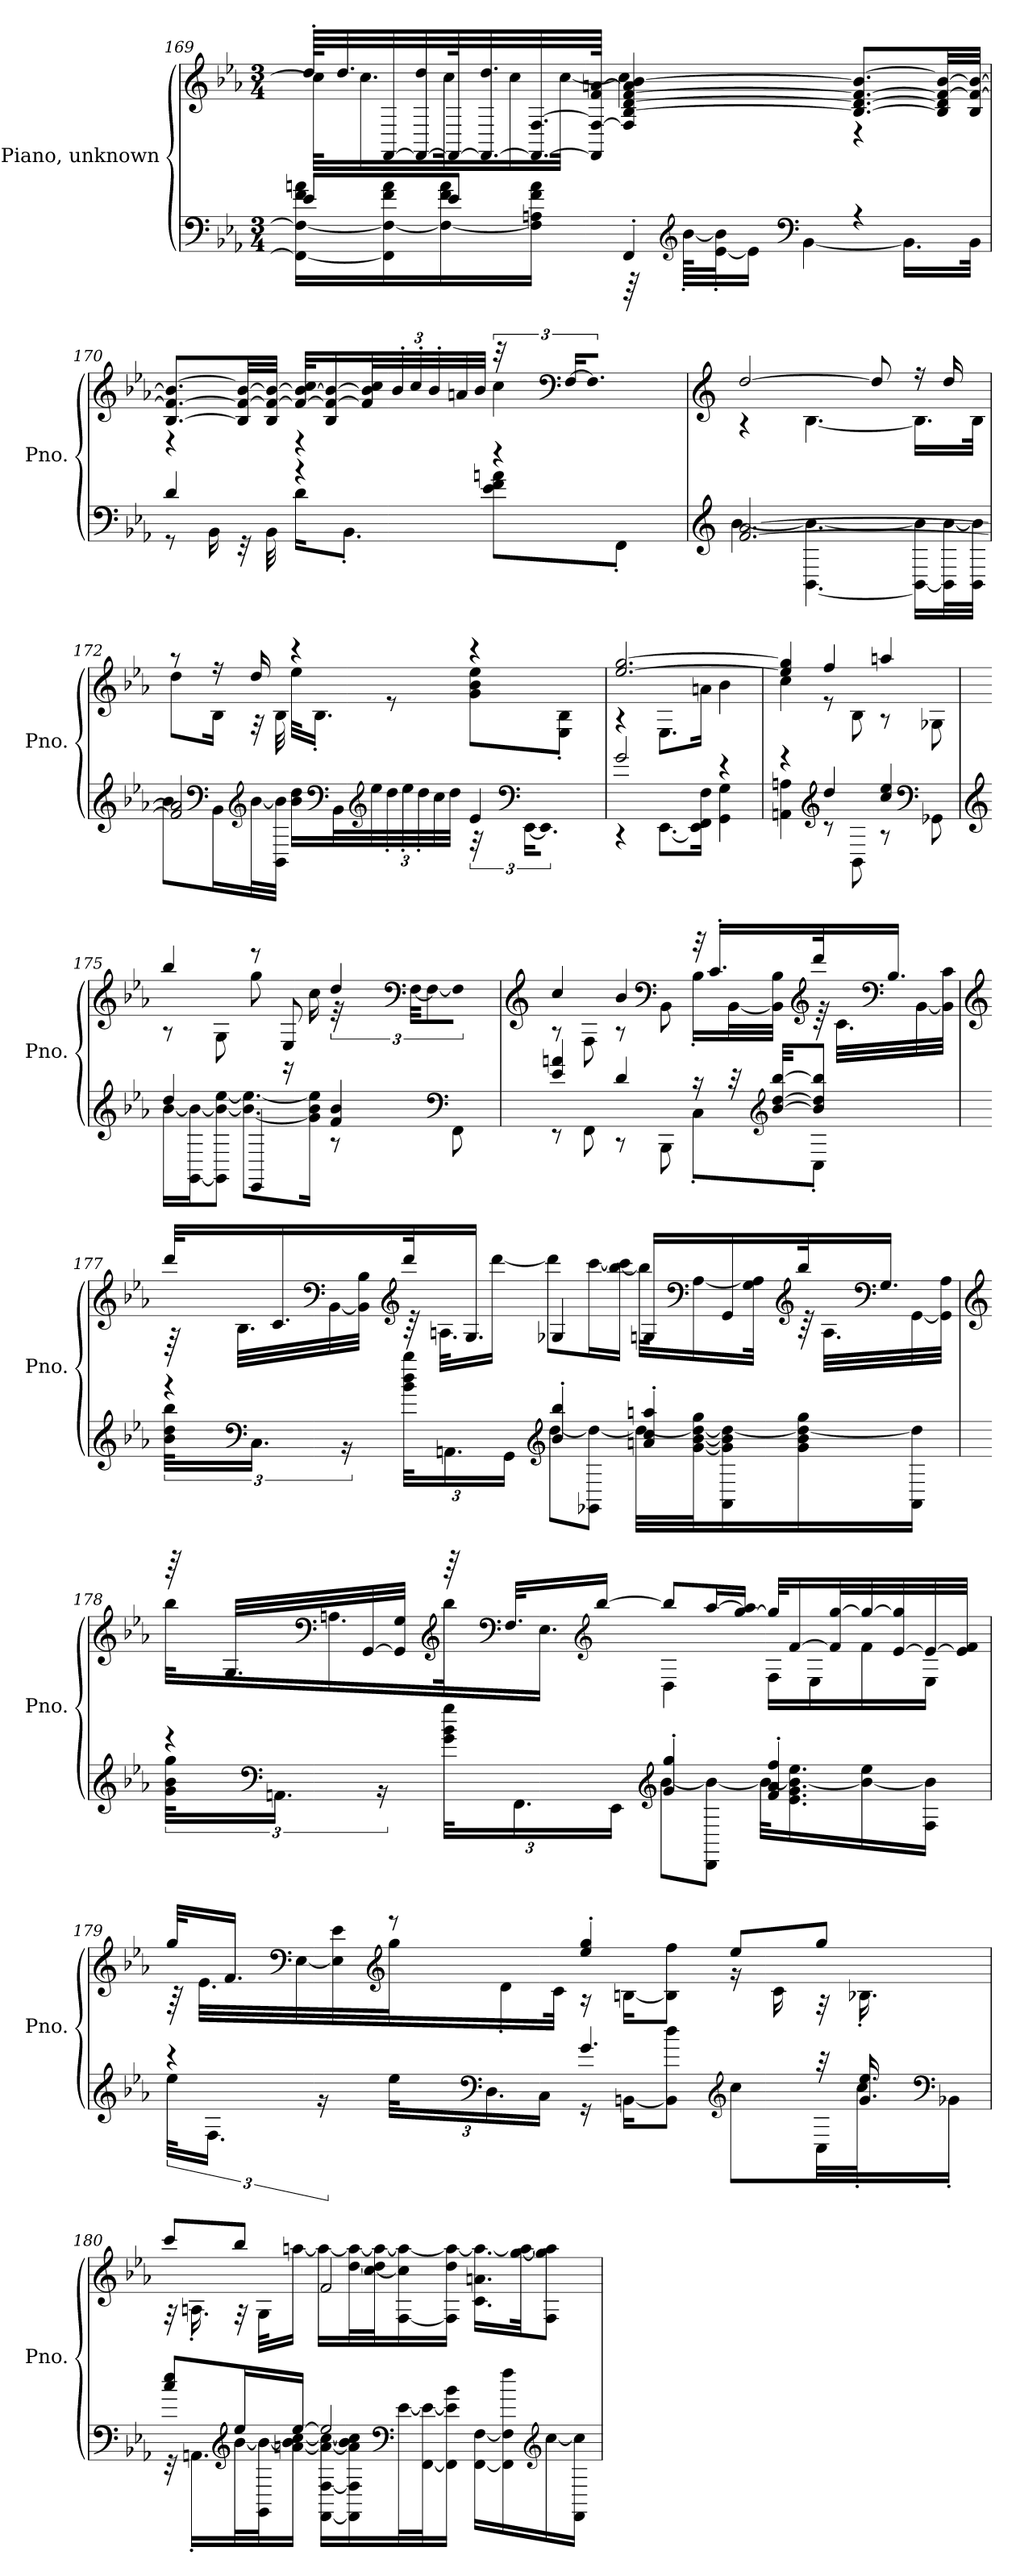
**kern	**kern
*part1	*part1
*staff2	*staff1
*I"Piano, unknown	*
*I'Pno.	*
!!LO:LB:g=z
*clefF4	*clefG2
*k[b-e-a-]	*k[b-e-a-]
*M3/4	*M3/4
=169	=169
*^	*^
8e-/L	16FF\_ 16F\_ 16f\ 16an\LL	64dd'/KLLL	32cc\KLL]
.	.	32.dd/	.
.	.	.	16.cc\
.	16FF\] 16F\_ 16f\ 16a\	[32FF/	.
.	.	32FF/_ 32dd/	.
8e-/J	16F\_ 16f\ 16a\	64FF/K_	32cc\K
.	.	32.FF/_ 32.dd/	.
.	.	.	16cc\
.	16F\] 16An\ 16f\ 16a\JJ	32.FF/_ [32.F/	.
.	.	.	[32cc\JJk
.	.	64FF/] 64F/_ 64f/ [64an/JJJk	.
4FF'/	64r	4F/] [4B-/ [4d/ [4f/ 4a/] [4b-/	4cc\]
*clefG2	*	*	*
.	[64b-'\KLLL	.	.
.	[32e-\' 32b-\]'J	.	.
.	16e-\JJ]	.	.
*clefF4	*	*	*
.	[4BB-\	.	.
4r	.	8.B-/_ 8.d/_ 8.f/_ 8.b-/_L	4r
.	16.BB-\LL]	.	.
.	.	32B-/] 32d/] 32f/_ 32b-/_LL	.
.	32BB-\JJk	32B-/ 32f/_ 32b-/_JJJ	.
!!LO:LB:g=z	!!
=170	=170	=170	=170
4d/	8r	[8.B-/ 8.f/_ 8.b-/_L	4r
.	16BB-\	.	.
.	32r	32B-/] 32f/_ 32b-/_LL	.
.	32BB-\	32B-/ 32f/_ 32b-/_JJJ	.
4r	16d\KL	32f/_ 32b-/_ 32cc/KLL	4r
.	.	16B-/ 16f/_ 16b-/_	.
.	8.BB-'\J	.	.
.	.	32f/] 32b-/] 32cc/L	.
*	*	*Xbrackettup	*
.	.	48b-'/	.
.	.	48cc'/	.
.	.	48b-'/	.
.	.	32an/	.
.	.	32b-/JJJ	.
*	*	*brackettup	*
4r	8e-\ 8f\ 8an\L	48r	4cc\
*	*	*clefF4	*
.	.	[24F/KL	.
.	.	8.F/J]	.
.	8FF'\J	.	.
=171	=171	=171	=171
*clefG2	*	*clefG2	*
[2.f/ [2.a-/	[4b-\	[2dd/	4r
.	[4.BB-\ 4.b-\_	.	[4.B-\
.	.	8dd/]	.
.	16BB-\_ 16b-\]LL	16r	16.B-\LL]
.	32BB-\] [32b-\L	16dd/	.
.	32BB-\ 32b-\]JJJ	.	32B-\JJk
!!LO:LB:g=z	!!
=172	=172	=172	=172
2f/] 2a-/]	8b-\L	8r	8dd\L
*clefF4	*	*	*
.	16BB-\L	16r	16B-\Jk
*clefG2	*	*	*
.	[32b-\L	16dd/	32r
.	32BB-\ 32b-\]JJJ	.	32B-\
.	16b-\ 16dd\LL	4r	32ee-\KLL
.	.	.	16.B-'\JJ
*clefF4	*	*	*
.	32BB-\L	.	.
*clefG2	*	*	*
.	32ee-\	.	.
*	*Xbrackettup	*	*
.	48dd'\	.	8r
.	48ee-'\	.	.
.	48dd'\	.	.
.	32cc\	.	.
.	32dd\JJJ	.	.
*	*brackettup	*	*
4e-/	48r	4r	8g\ 8b-\ 8ee-\L
*clefF4	*	*	*
.	[24EE-\KL	.	.
.	8.EE-\J]	.	.
.	.	.	8E-\' 8B-\'J
=173	=173	=173	=173
2g/	4r	[2.ee-/ [2.gg/	4r
.	[8.EE-\L	.	8.E-\L
.	16EE-\] 16FF\ 16F\Jk	.	16an\Jk
4r	4GG\ 4G\	.	4b-\
=174	=174	=174	=174
4r	4AAn\ 4An\	4ee-/] 4gg/]	4cc\
*clefG2	*	*	*
4dd/	8r	4ff/	8r
.	8BB-\	.	8B-\
4cc/ 4ee-/	8r	4aan/	8r
*clefF4	*	*	*
.	8GG-X\	.	8G-X\
!!LO:LB:g=z	!!
=175	=175	=175	=175
*clefG2	*	*	*
4dd/	[16b-\LL	4bb-/	8r
.	[16GG\ 16b-\_J	.	.
.	8GG\] 8b-\_ [8ee-\J	.	8G\
4EE-/	8.b-\_ 8.ee-\_L	8r	8gg\
.	.	8E-/	16r
.	16g\ 16b-\] 16ee-\]Jk	.	16cc\
4f/ 4b-/	8r	4dd/	48r
*	*	*clefF4	*
.	.	.	[48F\KKL
.	.	.	12F\_
*clefF4	*	*	*
.	8FF\	.	8F\J]
=176	=176	=176	=176
*	*	*clefG2	*
4e-/ 4an/	8r	4cc/	8r
.	8FF\	.	8F\
4d/	8r	4b-/	8r
*	*	*clefF4	*
.	8BBB-\	.	8BB-\
16r	8C'\L	32r	16B-'\LL
.	.	16.c'/LL	.
32r	.	.	[32BB-\L
*clefG2	*	*	*
[32b-/ [32dd/ [32bb-/KKL	.	.	32BB-\] 32B-\JJJ
*	*	*clefG2	*
8b-/] 8dd/] 8bb-/]J	8C'\J	32ddd/K	64r
.	.	.	32.c\LLL
*	*	*clefF4	*
.	.	16.B-/JJ	.
.	.	.	[32BB-\
.	.	.	32BB-\] 32c\JJJ
!!LO:PB:g=z	!!
=177	=177	=177	=177
*	*	*clefG2	*
4r	48b-\ 48dd\ 48bb-\KLL	32ddd/KLL	64r
.	.	.	32.B-\LLL
*clefF4	*	*	*
.	24.C\JJ	.	.
.	.	16.c/	.
*	*	*clefF4	*
.	.	.	[32BB-\
.	24r	.	.
.	.	.	32BB-\] 32B-\JJJ
*	*	*clefG2	*
*	*Xbrackettup	*	*
.	48b-\ 48dd\ 48bb-\KLL	32ddd/K	64r
.	.	.	32.An\KLL
.	24.AAn\	.	.
.	.	16.G/JJ	.
.	.	.	[16ddd\JJ
.	24GG\JJ	.	.
*clefG2	*	*	*
4b-/' 4bb-/'	[8dd\L	4G-X/	8ddd\L]
.	8GG-X\ 8dd\_J	.	[16ccc\L
.	.	.	[16bb-\ 16ccc\]JJ
4an/' 4cc/' 4aan/'	32dd\LLL_	16Gn/LL	32bb-\KLL]
*	*	*clefF4	*
.	[32g\ [32b-\ 32dd\_ 32gg\J	.	[16A\
.	16AA\ 16g\] 16b-\] 16dd\_	16GG/	.
.	.	.	32G\ 32A\]JJk
*	*	*clefG2	*
.	16g\ 16b-\ 16dd\_ 16gg\	32bb-/K	64r
.	.	.	32.A\LLL
*	*	*clefF4	*
.	.	16.G/JJ	.
.	16AA\ 16dd\]JJ	.	[32GG\
.	.	.	32GG\] 32A\JJJ
!!LO:LB:g=z	!!
=178	=178	=178	=178
*	*	*clefG2	*
*	*brackettup	*	*
4r	48g\ 48b-\ 48gg\KLL	64r	32bb-\KLL
.	.	32.G/LLL	.
*clefF4	*	*	*
.	24.AAn\JJ	.	.
*	*	*clefF4	*
.	.	.	16.An\
.	.	[32GG/	.
.	24r	.	.
.	.	32GG/] 32G/JJJ	.
*	*	*clefG2	*
*	*Xbrackettup	*	*
.	48g\ 48b-\ 48gg\KLL	64r	32bb-\K
*	*	*clefF4	*
.	.	32.F/KLL	.
.	24.FF\	.	.
.	.	.	16.E-\JJ
*	*	*clefG2	*
.	.	[16bb-/JJ	.
.	24EE-\JJ	.	.
*clefG2	*	*	*
4g/' 4gg/'	[8b-\L	8bb-/L]	4D\
.	8DD\ 8b-\_J	[16aa-/L	.
.	.	[16gg/ 16aa-/]JJ	.
4f/' 4a-/' 4ff/'	32b-\KLL_	32gg/KLL]	16F\LL
.	16.e-\ 16.g\ 16.b-\_ 16.ee-\	[16f/	.
.	.	.	16E-\
.	.	32f/] [32gg/L	.
.	16b-\_ 16ee-\	32gg/_	16f\
.	.	[32e-/ 32gg/]	.
.	16F\ 16b-\]JJ	32e-/_	16E-\JJ
.	.	32e-/] 32f/JJJ	.
!!LO:LB:g=z	!!
=179	=179	=179	=179
*	*brackettup	*	*
4r	48ee-\KLL	32gg/KLL	64r
.	.	.	32.e-\LLL
.	24.F\JJ	.	.
.	.	16.f/JJ	.
*	*	*clefF4	*
.	.	.	[32E-\
.	24r	.	.
.	.	.	32E-\] 32e-\
*	*	*clefG2	*
*	*Xbrackettup	*	*
.	48ee-\KLL	8r	32gg\J
*clefF4	*	*	*
.	24.D\	.	.
.	.	.	16d'\
.	24C\JJ	.	.
.	.	.	32c\JJk
4.g/	16r	4ee-/' 4gg/'	16r
.	[16BBn\KL	.	[16Bn\KL
.	8BB\] 8dd\J	.	8B\] 8ff\J
*clefG2	*	*	*
.	8cc\L	8ee-/L	16r
.	.	.	16c\
32r	32C\LL	8gg/J	32r
16.g/ 16.ee-/	32cc'\J	.	16.B-X'\
*clefF4	*	*	*
.	16BB-X'\JJ	.	.
!!LO:LB:g=z	!!
=180	=180	=180	=180
8cc/ 8ee-/L	32r	8ccc/L	32r
.	16.AAn'\LL	.	16.An'\
*clefG2	*	*	*
16ee-/L	[32b-\L	8bb-/J	32r
.	32GG\ 32b-\_J	.	32G\KLL
[16ee-/JJ	[16an\ 16b-\] [16cc\JJ	.	[16aan\JJ
2ee-/]	[16FF\ [16F\ 16a\_ 16cc\_LL	2f/	16aa\LL_
.	16FF\] 16F\] 16a\] 16b-\ 16cc\]	.	[32dd\ 32aa\_L
.	.	.	[32cc\ 32dd\] 32aa\_J
*clefF4	*	*	*
.	[32e-\L	.	[16F\ 16cc\] 16aa\_
.	[32FF\ 32e-\_J	.	.
.	16FF\] 16e-\] 16b-\JJ	.	16F\] 16dd\ 16aa\_JJ
.	[16FF\ [16F\LL	.	16.c\ 16.an\ 16.aa\_LL
.	16FF\] 16F\] 16ff\	.	.
.	.	.	[32gg\ 32aa\_JK
*clefG2	*	*	*
.	[16cc\	.	8F\ 8gg\] 8aa\]J
.	16FF\ 16cc\]JJ	.	.
*v	*v	*	*
*	*v	*v
=	=
*-	*-
